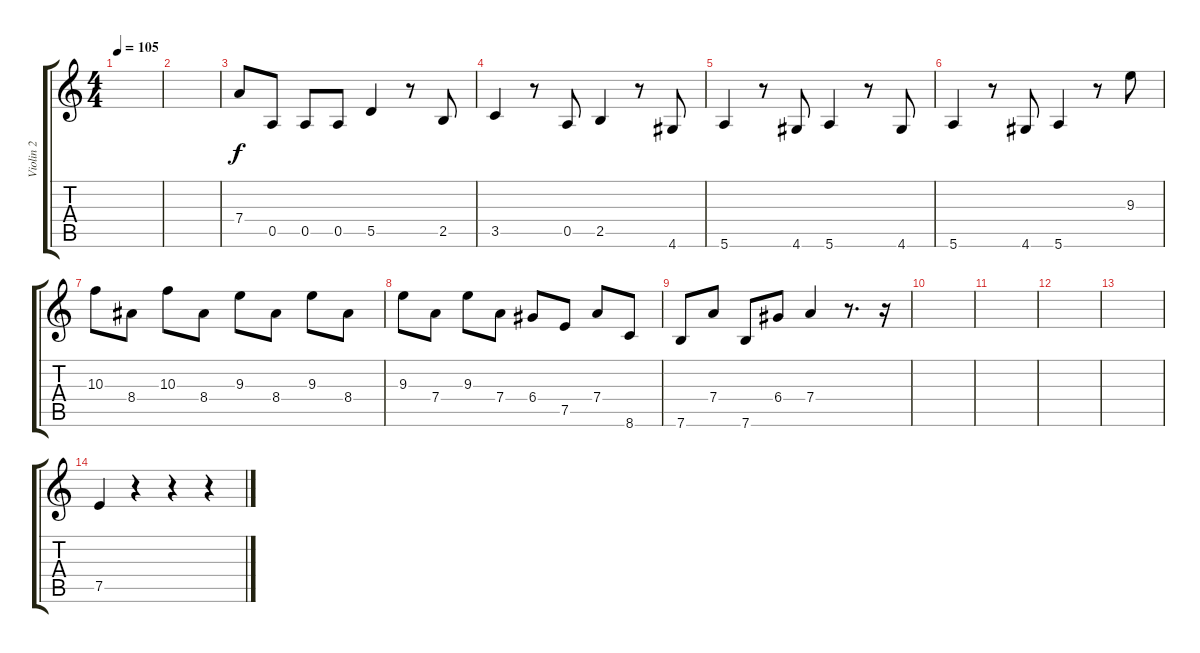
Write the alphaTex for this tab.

\track ("Violin 2" "Violin 2") {instrument overdrivenguitar}
\staff {score tabs}
\tuning (E4 B3 G3 D3 A2 E2) {hide}
\ts (4 4)
\tempo 105
\clef g2
\ks c
|
|
7.4.8 0.5.8 0.5.8 0.5.8 5.5.4 r.8 2.5.8 |
3.5.4 r.8 0.5.8 2.5.4 r.8 4.6.8 |
5.6.4 r.8 4.6.8 5.6.4 r.8 4.6.8 |
5.6.4 r.8 4.6.8 5.6.4 r.8 9.3.8 |
10.3.8 8.4.8 10.3.8 8.4.8 9.3.8 8.4.8 9.3.8 8.4.8 |
9.3.8 7.4.8 9.3.8 7.4.8 6.4.8 7.5.8 7.4.8 8.6.8 |
7.6.8 7.4.8 7.6.8 6.4.8 7.4.4 r.8{d} r.16 |
|
|
|
|
7.5.4 r.4 r.4 r.4
